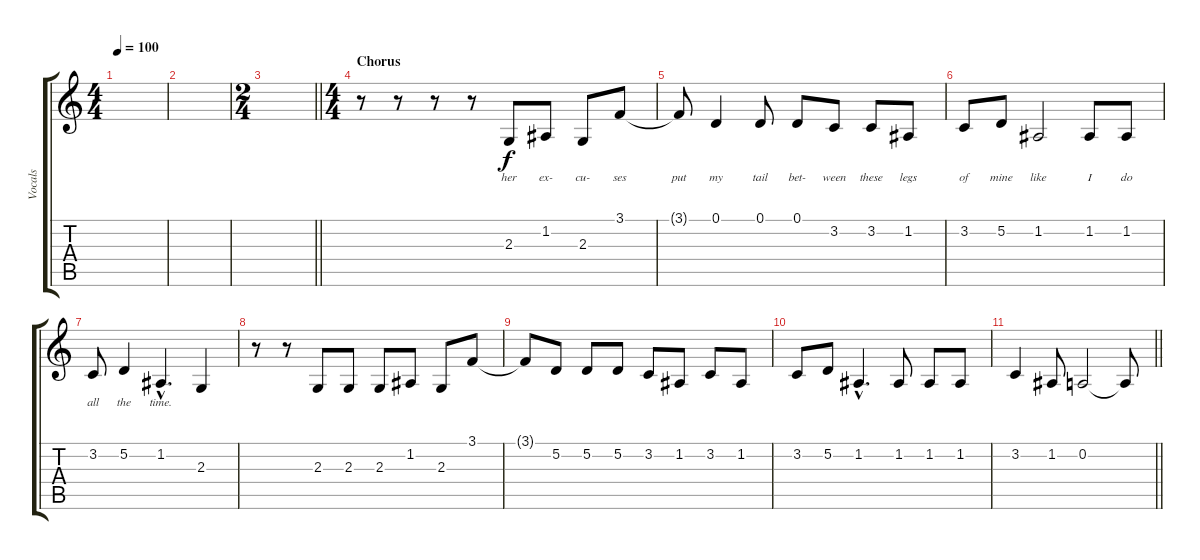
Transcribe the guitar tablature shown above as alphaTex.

\track ("Vocals" "Vocals") {instrument clarinet}
\staff {score tabs}
\tuning (D4 A3 F3 C3 G2 D2) {hide}
\ts (4 4)
\tempo 100
\clef g2
\ks c
|
|
\ts (2 4)
\barLineRight lightlight
|
\ts (4 4)
\section ("" "Chorus")
r.8 r.8 r.8 r.8 2.3.8{lyrics (0 "her") lyrics (1 "") lyrics (2 "") lyrics (3 "") lyrics (4 "")} 1.2.8{lyrics (0 "ex-") lyrics (1 "") lyrics (2 "") lyrics (3 "") lyrics (4 "")} 2.3.8{lyrics (0 "cu-") lyrics (1 "") lyrics (2 "") lyrics (3 "") lyrics (4 "")} 3.1.8{lyrics (0 "ses") lyrics (1 "") lyrics (2 "") lyrics (3 "") lyrics (4 "")} |
3.1{t}.8{lyrics (0 "put") lyrics (1 "") lyrics (2 "") lyrics (3 "") lyrics (4 "")} 0.1.4{lyrics (0 "my") lyrics (1 "") lyrics (2 "") lyrics (3 "") lyrics (4 "")} 0.1.8{lyrics (0 "tail") lyrics (1 "") lyrics (2 "") lyrics (3 "") lyrics (4 "")} 0.1.8{lyrics (0 "bet-") lyrics (1 "") lyrics (2 "") lyrics (3 "") lyrics (4 "")} 3.2.8{lyrics (0 "ween") lyrics (1 "") lyrics (2 "") lyrics (3 "") lyrics (4 "")} 3.2.8{lyrics (0 "these") lyrics (1 "") lyrics (2 "") lyrics (3 "") lyrics (4 "")} 1.2.8{lyrics (0 "legs") lyrics (1 "") lyrics (2 "") lyrics (3 "") lyrics (4 "")} |
3.2.8{lyrics (0 "of") lyrics (1 "") lyrics (2 "") lyrics (3 "") lyrics (4 "")} 5.2.8{lyrics (0 "mine") lyrics (1 "") lyrics (2 "") lyrics (3 "") lyrics (4 "")} 1.2.2{lyrics (0 "like") lyrics (1 "") lyrics (2 "") lyrics (3 "") lyrics (4 "")} 1.2.8{lyrics (0 "I") lyrics (1 "") lyrics (2 "") lyrics (3 "") lyrics (4 "")} 1.2.8{lyrics (0 "do") lyrics (1 "") lyrics (2 "") lyrics (3 "") lyrics (4 "")} |
3.2.8{lyrics (0 "all") lyrics (1 "") lyrics (2 "") lyrics (3 "") lyrics (4 "")} 5.2.4{lyrics (0 "the") lyrics (1 "") lyrics (2 "") lyrics (3 "") lyrics (4 "")} 1.2{hac}.4{d lyrics (0 "time.") lyrics (1 "") lyrics (2 "") lyrics (3 "") lyrics (4 "")} 2.3.4 |
r.8 r.8 2.3.8 2.3.8 2.3.8 1.2.8 2.3.8 3.1.8 |
3.1{t}.8 5.2.8 5.2.8 5.2.8 3.2.8 1.2.8 3.2.8 1.2.8 |
3.2.8 5.2.8 1.2{hac}.4{d} 1.2.8 1.2.8 1.2.8 |
\barLineRight lightlight
3.2.4 1.2.8 0.2.2 0.2{t}.8
